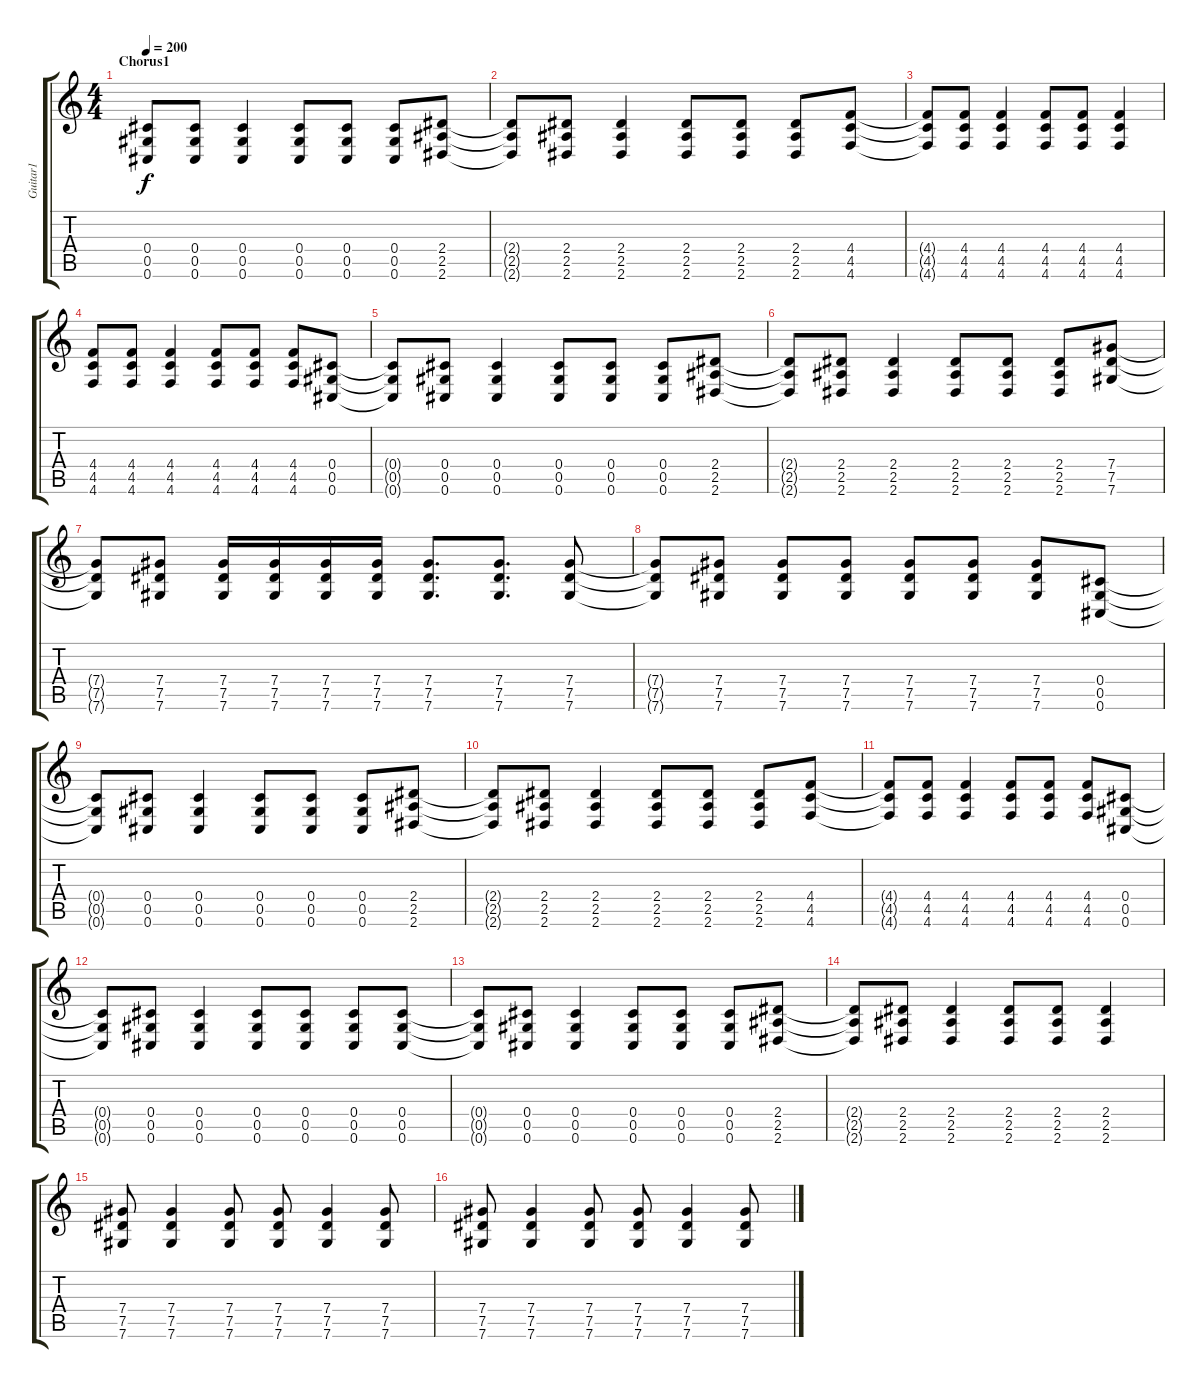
\track ("Guitar1" "Guitar1") {instrument distortionguitar}
\staff {score tabs}
\tuning (Eb4 Bb3 Gb3 Db3 Ab2 Db2) {hide}
\ts (4 4)
\section ("" "Chorus1")
\tempo 200
\clef g2
\ks c
(0.4{t} 0.5{t} 0.6{t}).8{dy f} (0.4 0.5 0.6).8 (0.4 0.5 0.6).4 (0.4 0.5 0.6).8 (0.4 0.5 0.6).8 (0.4 0.5 0.6).8 (2.4 2.5 2.6).8 |
(2.4{t} 2.5{t} 2.6{t}).8 (2.4 2.5 2.6).8 (2.4 2.5 2.6).4 (2.4 2.5 2.6).8 (2.4 2.5 2.6).8 (2.4 2.5 2.6).8 (4.4 4.5 4.6).8 |
(4.4{t} 4.5{t} 4.6{t}).8 (4.4 4.5 4.6).8 (4.4 4.5 4.6).4 (4.4 4.5 4.6).8 (4.4 4.5 4.6).8 (4.4 4.5 4.6).4 |
(4.4 4.5 4.6).8 (4.4 4.5 4.6).8 (4.4 4.5 4.6).4 (4.4 4.5 4.6).8 (4.4 4.5 4.6).8 (4.4 4.5 4.6).8 (0.4 0.5 0.6).8 |
(0.4{t} 0.5{t} 0.6{t}).8 (0.4 0.5 0.6).8 (0.4 0.5 0.6).4 (0.4 0.5 0.6).8 (0.4 0.5 0.6).8 (0.4 0.5 0.6).8 (2.4 2.5 2.6).8 |
(2.4{t} 2.5{t} 2.6{t}).8 (2.4 2.5 2.6).8 (2.4 2.5 2.6).4 (2.4 2.5 2.6).8 (2.4 2.5 2.6).8 (2.4 2.5 2.6).8 (7.4 7.5 7.6).8 |
(7.4{t} 7.5{t} 7.6{t}).8 (7.4 7.5 7.6).8 (7.4 7.5 7.6).16 (7.4 7.5 7.6).16 (7.4 7.5 7.6).16 (7.4 7.5 7.6).16 (7.4 7.5 7.6).8{d} (7.4 7.5 7.6).8{d} (7.4 7.5 7.6).8 |
(7.4{t} 7.5{t} 7.6{t}).8 (7.4 7.5 7.6).8 (7.4 7.5 7.6).8 (7.4 7.5 7.6).8 (7.4 7.5 7.6).8 (7.4 7.5 7.6).8 (7.4 7.5 7.6).8 (0.4 0.5 0.6).8 |
(0.4{t} 0.5{t} 0.6{t}).8 (0.4 0.5 0.6).8 (0.4 0.5 0.6).4 (0.4 0.5 0.6).8 (0.4 0.5 0.6).8 (0.4 0.5 0.6).8 (2.4 2.5 2.6).8 |
(2.4{t} 2.5{t} 2.6{t}).8 (2.4 2.5 2.6).8 (2.4 2.5 2.6).4 (2.4 2.5 2.6).8 (2.4 2.5 2.6).8 (2.4 2.5 2.6).8 (4.4 4.5 4.6).8 |
(4.4{t} 4.5{t} 4.6{t}).8 (4.4 4.5 4.6).8 (4.4 4.5 4.6).4 (4.4 4.5 4.6).8 (4.4 4.5 4.6).8 (4.4 4.5 4.6).8 (0.4 0.5 0.6).8 |
(0.4{t} 0.5{t} 0.6{t}).8 (0.4 0.5 0.6).8 (0.4 0.5 0.6).4 (0.4 0.5 0.6).8 (0.4 0.5 0.6).8 (0.4 0.5 0.6).8 (0.4 0.5 0.6).8 |
(0.4{t} 0.5{t} 0.6{t}).8 (0.4 0.5 0.6).8 (0.4 0.5 0.6).4 (0.4 0.5 0.6).8 (0.4 0.5 0.6).8 (0.4 0.5 0.6).8 (2.4 2.5 2.6).8 |
(2.4{t} 2.5{t} 2.6{t}).8 (2.4 2.5 2.6).8 (2.4 2.5 2.6).4 (2.4 2.5 2.6).8 (2.4 2.5 2.6).8 (2.4 2.5 2.6).4 |
(7.4 7.5 7.6).8 (7.4 7.5 7.6).4 (7.4 7.5 7.6).8 (7.4 7.5 7.6).8 (7.4 7.5 7.6).4 (7.4 7.5 7.6).8 |
(7.4 7.5 7.6).8 (7.4 7.5 7.6).4 (7.4 7.5 7.6).8 (7.4 7.5 7.6).8 (7.4 7.5 7.6).4 (7.4 7.5 7.6).8
